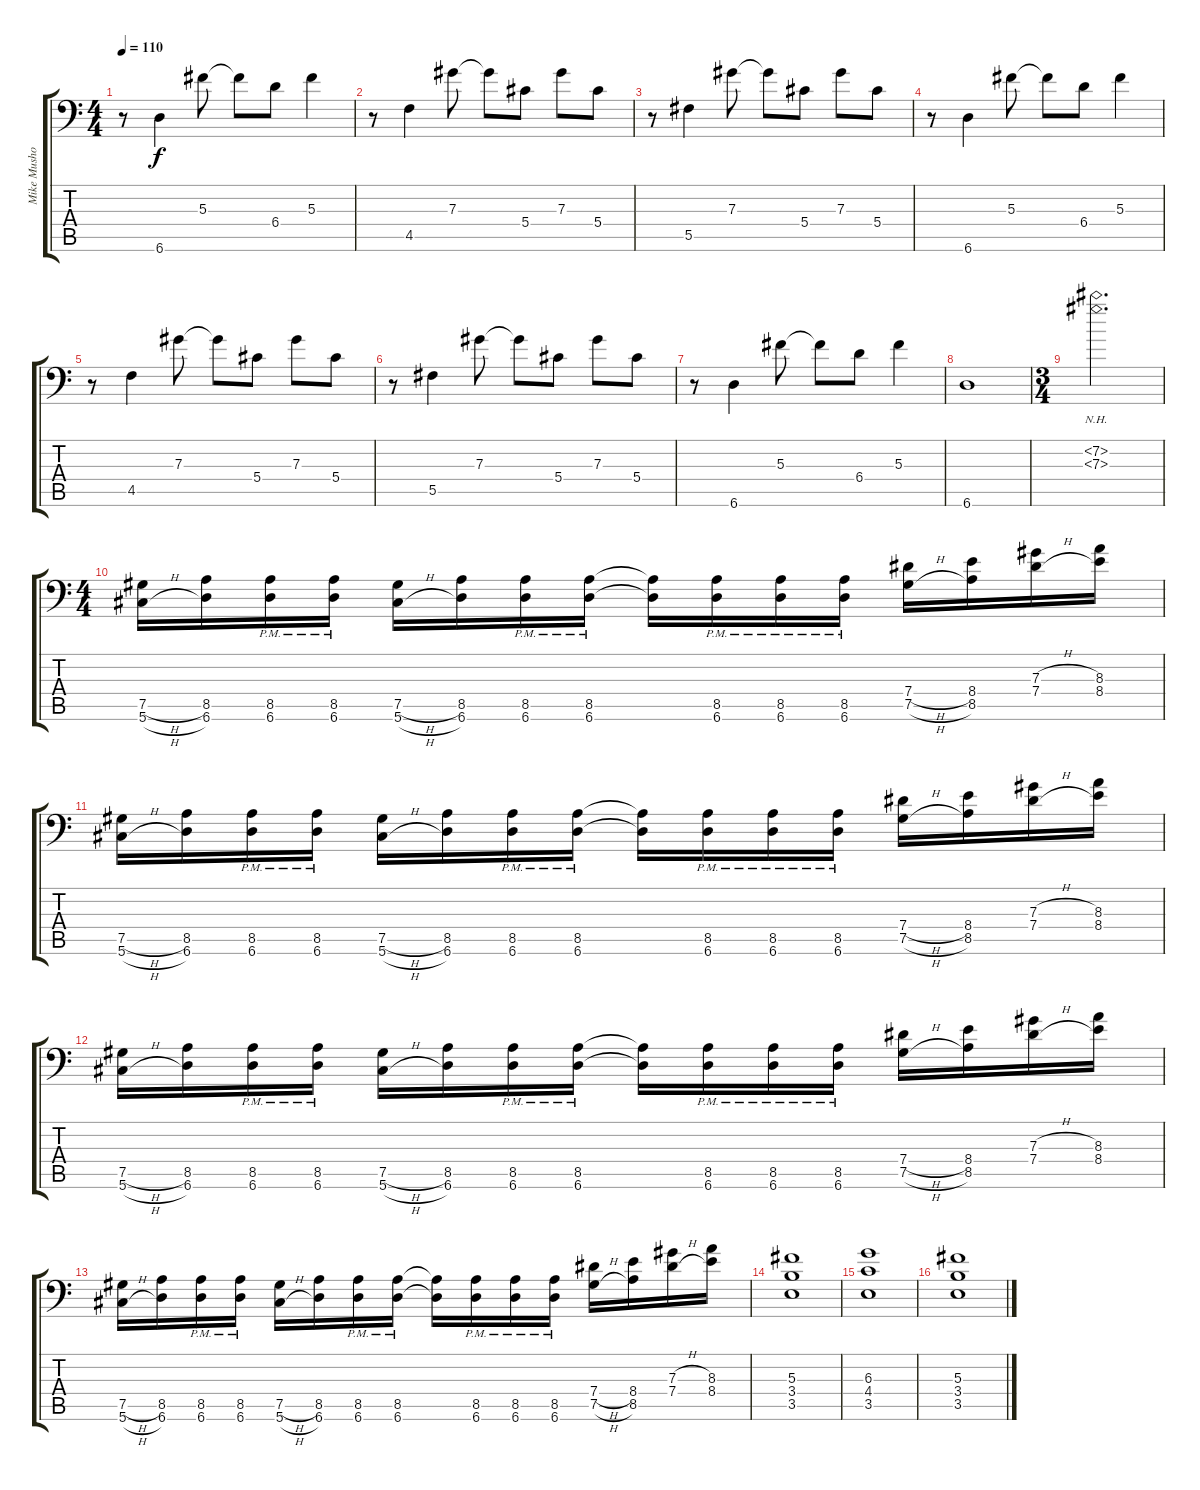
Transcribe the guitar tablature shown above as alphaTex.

\track ("Mike Mushok" "Mike Musho") {instrument distortionguitar}
\staff {score tabs}
\tuning (Bb3 Gb3 Db3 Ab2 Db2 Ab1) {hide}
\ts (4 4)
\tempo 110
\clef f4
\ks c
r.8{dy f} 6.6.4 5.3.8 5.3{t}.8 6.4.8 5.3.4 |
r.8 4.5.4 7.3.8 7.3{t}.8 5.4.8 7.3.8 5.4.8 |
r.8 5.5.4 7.3.8 7.3{t}.8 5.4.8 7.3.8 5.4.8 |
r.8 6.6.4 5.3.8 5.3{t}.8 6.4.8 5.3.4 |
r.8 4.5.4 7.3.8 7.3{t}.8 5.4.8 7.3.8 5.4.8 |
r.8 5.5.4 7.3.8 7.3{t}.8 5.4.8 7.3.8 5.4.8 |
r.8 6.6.4 5.3.8 5.3{t}.8 6.4.8 5.3.4 |
6.6.1 |
\ts (3 4)
(7.2{nh} 7.3{nh}).2{d} |
\ts (4 4)
(7.5{h} 5.6{h}).16 (8.5 6.6).16 (8.5{pm} 6.6{pm}).16 (8.5{pm} 6.6{pm}).16 (7.5{h} 5.6{h}).16 (8.5 6.6).16 (8.5{pm} 6.6{pm}).16 (8.5{pm} 6.6{pm}).16 (8.5{t} 6.6{t}).16 (8.5{pm} 6.6{pm}).16 (8.5{pm} 6.6{pm}).16 (8.5{pm} 6.6{pm}).16 (7.4{h} 7.5{h}).16 (8.4 8.5).16 (7.3{h} 7.4{h}).16 (8.3 8.4).16 |
(7.5{h} 5.6{h}).16 (8.5 6.6).16 (8.5{pm} 6.6{pm}).16 (8.5{pm} 6.6{pm}).16 (7.5{h} 5.6{h}).16 (8.5 6.6).16 (8.5{pm} 6.6{pm}).16 (8.5{pm} 6.6{pm}).16 (8.5{t} 6.6{t}).16 (8.5{pm} 6.6{pm}).16 (8.5{pm} 6.6{pm}).16 (8.5{pm} 6.6{pm}).16 (7.4{h} 7.5{h}).16 (8.4 8.5).16 (7.3{h} 7.4{h}).16 (8.3 8.4).16 |
(7.5{h} 5.6{h}).16 (8.5 6.6).16 (8.5{pm} 6.6{pm}).16 (8.5{pm} 6.6{pm}).16 (7.5{h} 5.6{h}).16 (8.5 6.6).16 (8.5{pm} 6.6{pm}).16 (8.5{pm} 6.6{pm}).16 (8.5{t} 6.6{t}).16 (8.5{pm} 6.6{pm}).16 (8.5{pm} 6.6{pm}).16 (8.5{pm} 6.6{pm}).16 (7.4{h} 7.5{h}).16 (8.4 8.5).16 (7.3{h} 7.4{h}).16 (8.3 8.4).16 |
(7.5{h} 5.6{h}).16 (8.5 6.6).16 (8.5{pm} 6.6{pm}).16 (8.5{pm} 6.6{pm}).16 (7.5{h} 5.6{h}).16 (8.5 6.6).16 (8.5{pm} 6.6{pm}).16 (8.5{pm} 6.6{pm}).16 (8.5{t} 6.6{t}).16 (8.5{pm} 6.6{pm}).16 (8.5{pm} 6.6{pm}).16 (8.5{pm} 6.6{pm}).16 (7.4{h} 7.5{h}).16 (8.4 8.5).16 (7.3{h} 7.4{h}).16 (8.3 8.4).16 |
(5.3 3.4 3.5).1 |
(6.3 4.4 3.5).1 |
(5.3 3.4 3.5).1
